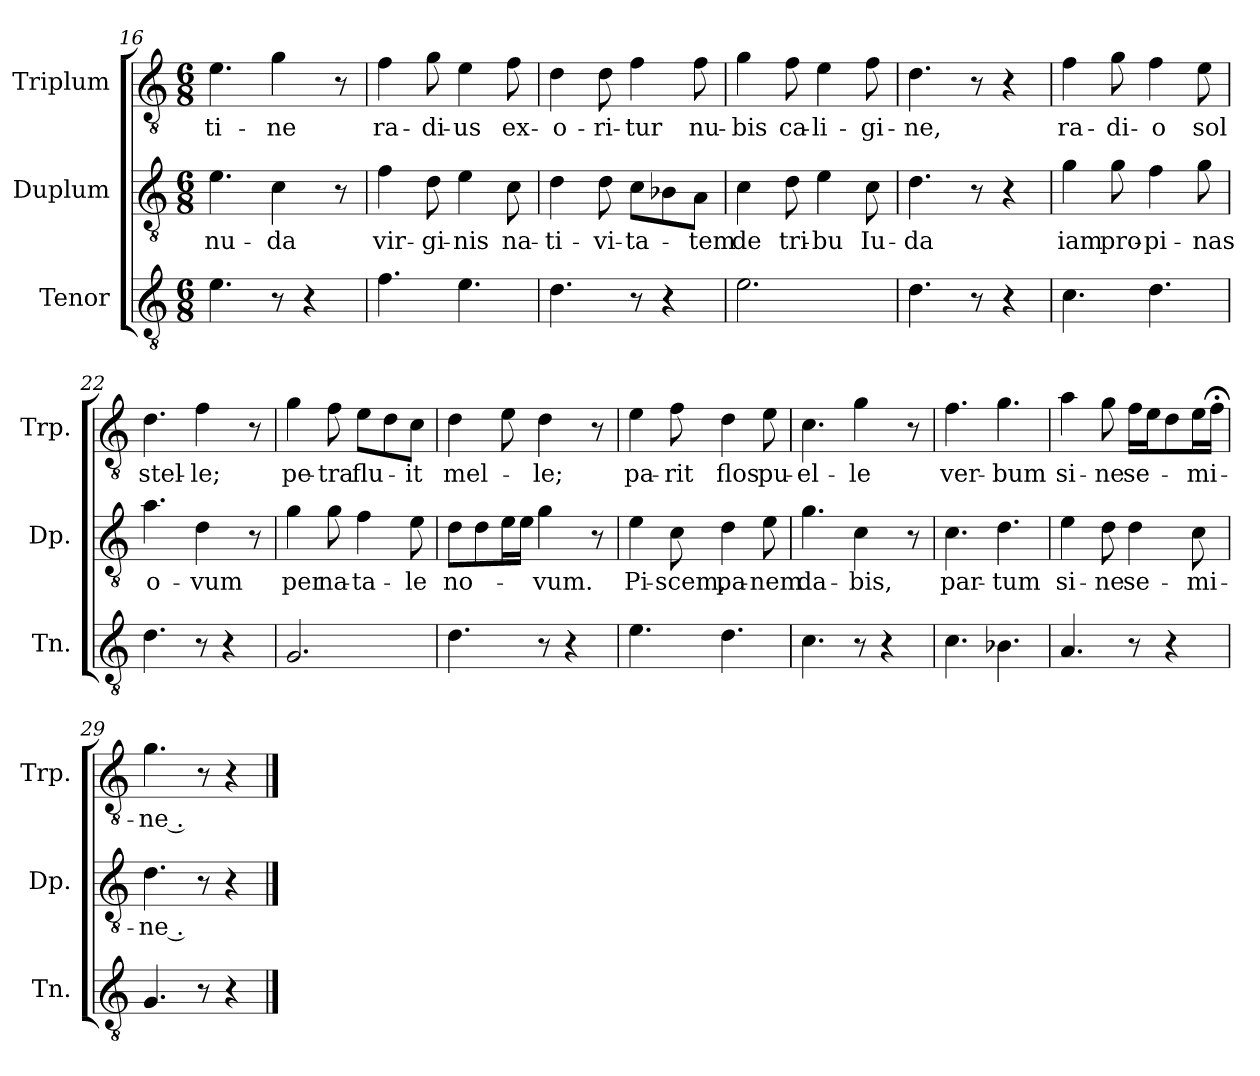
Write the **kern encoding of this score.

**kern	**kern	**text	**kern	**text
*part3	*part2	*part2	*part1	*part1
*staff3	*staff2	*staff2	*staff1	*staff1
*I"Tenor	*I"Duplum	*	*I"Triplum	*
*I'Tn.	*I'Dp.	*	*I'Trp.	*
!!LO:LB:g=z
*clefGv2	*clefGv2	*	*clefGv2	*
*k[]	*k[]	*	*k[]	*
*M6/8	*M6/8	*	*M6/8	*
=16	=16	=16	=16	=16
!	!	!LO:LY:b	!	!LO:LY:b
4.e\	4.e\	nu-	4.e\	-ti-
!	!	!LO:LY:b	!	!LO:LY:b
8r	4c\	-da	4g\	-ne
4r	.	.	.	.
.	8r	.	8r	.
=17	=17	=17	=17	=17
!	!	!LO:LY:b	!	!LO:LY:b
4.f\	4f\	vir-	4f\	ra-
!	!	!LO:LY:b	!	!LO:LY:b
.	8d\	-gi-	8g\	-di-
!	!	!LO:LY:b	!	!LO:LY:b
4.e\	4e\	-nis	4e\	-us
!	!	!LO:LY:b	!	!LO:LY:b
.	8c\	na-	8f\	ex-
=18	=18	=18	=18	=18
!	!	!LO:LY:b	!	!LO:LY:b
4.d\	4d\	-ti-	4d\	-o-
!	!	!LO:LY:b	!	!LO:LY:b
.	8d\	-vi-	8d\	-ri-
!	!	!LO:LY:b	!	!LO:LY:b
8r	8c\L	-ta-	4f\	-tur
4r	8B-i\	.	.	.
!	!	!LO:LY:b	!	!LO:LY:b
.	8A\J	-tem	8f\	nu-
=19	=19	=19	=19	=19
!	!	!LO:LY:b	!	!LO:LY:b
2.e\	4c\	de	4g\	-bis
!	!	!LO:LY:b	!	!LO:LY:b
.	8d\	tri-	8f\	ca-
!	!	!LO:LY:b	!	!LO:LY:b
.	4e\	-bu	4e\	-li-
!	!	!LO:LY:b	!	!LO:LY:b
.	8c\	Iu-	8f\	-gi-
=20	=20	=20	=20	=20
!	!	!LO:LY:b	!	!LO:LY:b
4.d\	4.d\	-da	4.d\	-ne,
8r	8r	.	8r	.
4r	4r	.	4r	.
=21	=21	=21	=21	=21
!	!	!LO:LY:b	!	!LO:LY:b
4.c\	4g\	iam	4f\	ra-
!	!	!LO:LY:b	!	!LO:LY:b
.	8g\	pro-	8g\	-di-
!	!	!LO:LY:b	!	!LO:LY:b
4.d\	4f\	-pi-	4f\	-o
!	!	!LO:LY:b	!	!LO:LY:b
.	8g\	-nas	8e\	sol
=22	=22	=22	=22	=22
!	!	!LO:LY:b	!	!LO:LY:b
4.d\	4.a\	o-	4.d\	stel-
!	!	!LO:LY:b	!	!LO:LY:b
8r	4d\	-vum	4f\	-le;
4r	.	.	.	.
.	8r	.	8r	.
!!LO:PB:g=z
=23	=23	=23	=23	=23
!	!	!LO:LY:b	!	!LO:LY:b
2.G/	4g\	per	4g\	pe-
!	!	!LO:LY:b	!	!LO:LY:b
.	8g\	na-	8f\	-tra
!	!	!LO:LY:b	!	!LO:LY:b
.	4f\	-ta-	8e\L	flu-
.	.	.	8d\	.
!	!	!LO:LY:b	!	!LO:LY:b
.	8e\	-le	8c\J	-it
=24	=24	=24	=24	=24
!	!	!LO:LY:b	!	!LO:LY:b
4.d\	8d\L	no-	4d\	mel-
.	8d\	.	.	.
*	*tremolo	*	*	*
.	16e\	.	8e\	.
.	16e\JJ	.	.	.
*	*Xtremolo	*	*	*
!	!	!LO:LY:b	!	!LO:LY:b
8r	4g\	-vum.	4d\	-le;
4r	.	.	.	.
.	8r	.	8r	.
=25	=25	=25	=25	=25
!	!	!LO:LY:b	!	!LO:LY:b
4.e\	4e\	Pi-	4e\	pa-
!	!	!LO:LY:b	!	!LO:LY:b
.	8c\	-scem,	8f\	-rit
!	!	!LO:LY:b	!	!LO:LY:b
4.d\	4d\	pa-	4d\	flos
!	!	!LO:LY:b	!	!LO:LY:b
.	8e\	-nem	8e\	pu-
=26	=26	=26	=26	=26
!	!	!LO:LY:b	!	!LO:LY:b
4.c\	4.g\	da-	4.c\	-el-
!	!	!LO:LY:b	!	!LO:LY:b
8r	4c\	-bis,	4g\	-le
4r	.	.	.	.
.	8r	.	8r	.
=27	=27	=27	=27	=27
!	!	!LO:LY:b	!	!LO:LY:b
4.c\	4.c\	par-	4.f\	ver-
!	!	!LO:LY:b	!	!LO:LY:b
4.B-i\	4.d\	-tum	4.g\	-bum
=28	=28	=28	=28	=28
!	!	!LO:LY:b	!	!LO:LY:b
4.A/	4e\	si-	4a\	si-
!	!	!LO:LY:b	!	!LO:LY:b
.	8d\	-ne	8g\	-ne
!	!	!LO:LY:b	!	!LO:LY:b
8r	4d\	se-	16f\LL	se-
.	.	.	16e\J	.
4r	.	.	8d\	.
!	!	!LO:LY:b	!	!LO:LY:b
.	8c\	-mi-	16e\L	-mi-
.	.	.	16f;<\JJ	.
=29	=29	=29	=29	=29
!	!	!LO:LY:b	!	!LO:LY:b
4.G/	4.d\	-ne .	4.g\	-ne .
8r	8r	.	8r	.
4r	4r	.	4r	.
==	==	==	==	==
*-	*-	*-	*-	*-
